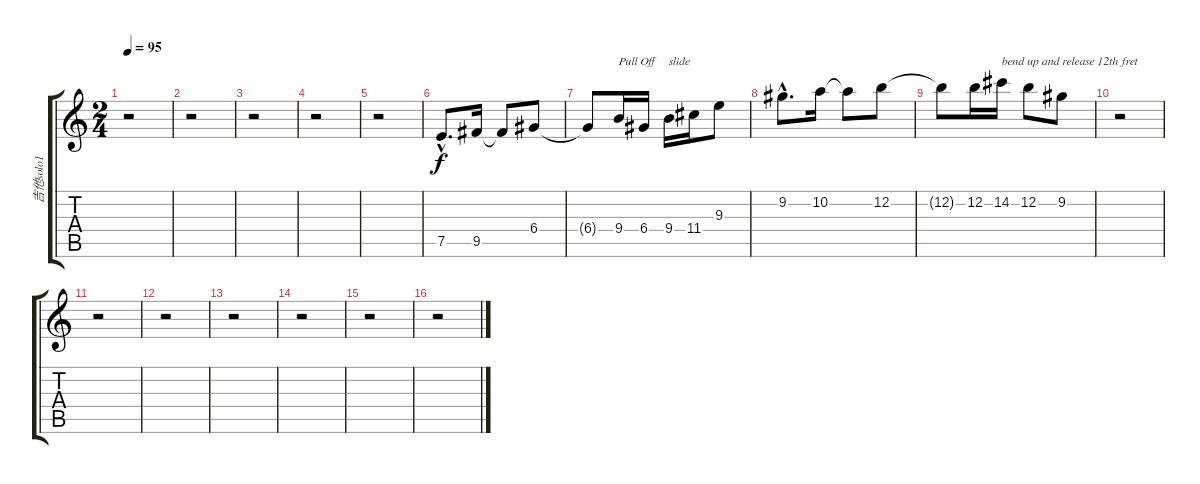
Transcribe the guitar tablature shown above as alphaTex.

\track ("吉他solo1" "吉他solo1") {instrument electricbasspick}
\staff {score tabs}
\tuning (E4 B3 G3 D3 A2 E2) {hide}
\ts (2 4)
\tempo 95
\clef g2
\ks c
r.2{dy f} |
r.2 |
r.2 |
r.2 |
r.2 |
7.5{hac}.8{d} 9.5.16 9.5{t}.8 6.4.8 |
6.4{t}.8 9.4.16{txt "Pull Off"} 6.4.16 9.4.16{txt "slide"} 11.4.16 9.3.8 |
9.2{hac}.8{d} 10.2.16 10.2{t}.8 12.2.8 |
12.2{t}.8 12.2.16 14.2.16{txt "bend up and release 12th fret"} 12.2.8 9.2.8 |
r.2 |
r.2 |
r.2 |
r.2 |
r.2 |
r.2 |
r.2
